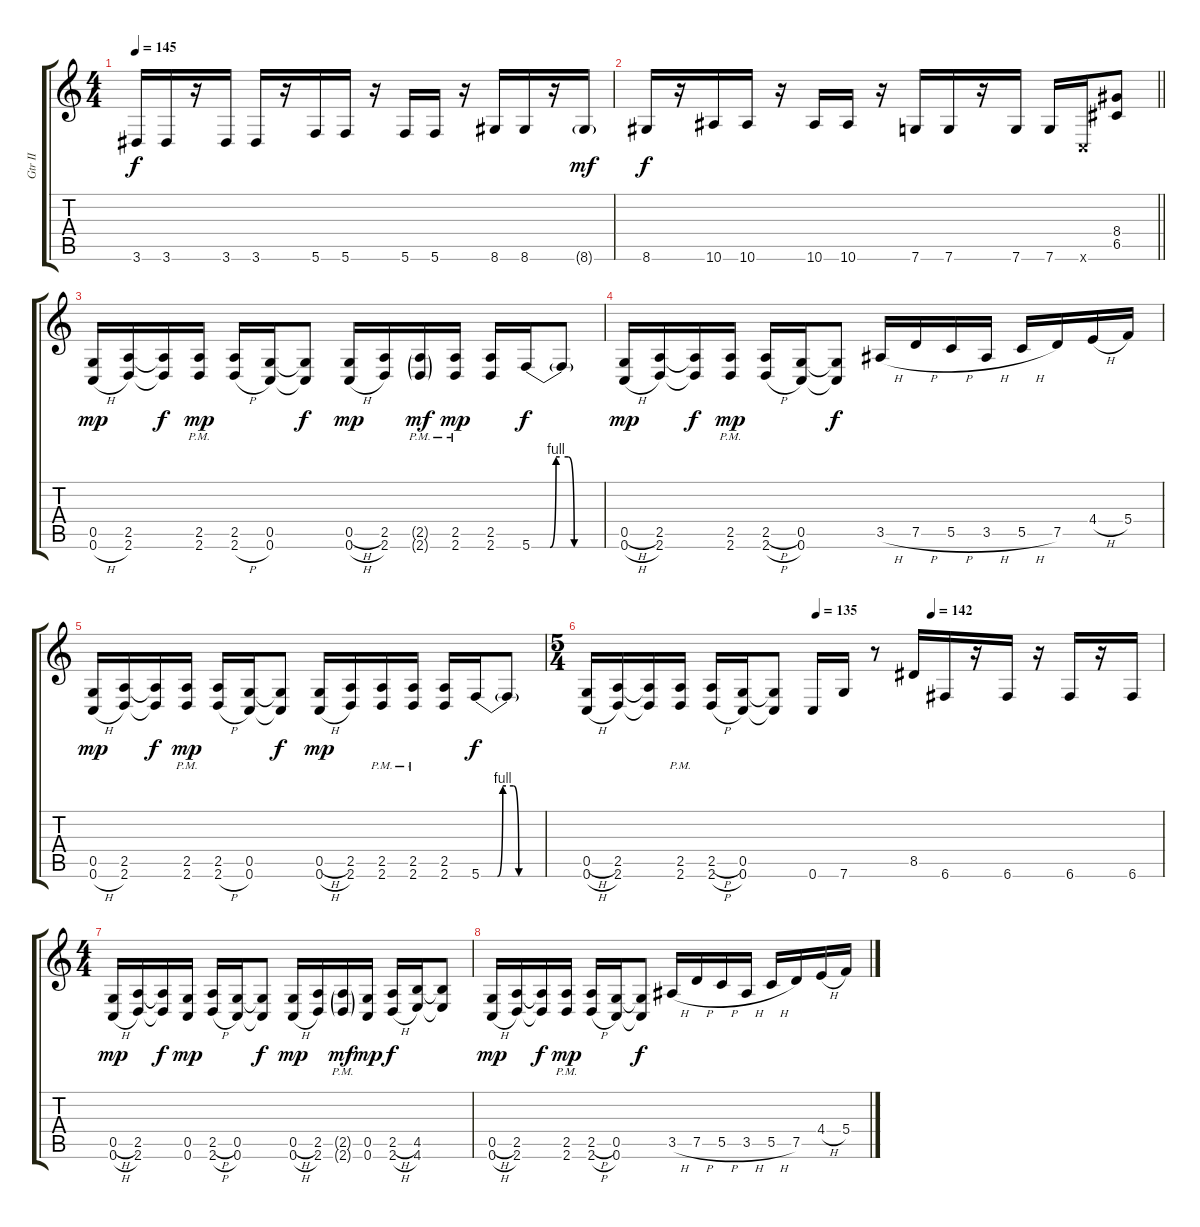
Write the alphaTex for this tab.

\track ("Gtr II" "Gtr II") {instrument overdrivenguitar}
\staff {score tabs}
\tuning (D4 A3 F3 C3 G2 C2) {hide}
\ts (4 4)
\tempo 145
\clef g2
\ks c
3.6.16{dy f} 3.6.16 r.16 3.6.16 3.6.16 r.16 5.6.16 5.6.16 r.16 5.6.16 5.6.16 r.16 8.6.16 8.6.16 r.16 8.6{g}.16{dy mf} |
\barLineRight lightlight
8.6.16{dy f} r.16 10.6.16 10.6.16 r.16 10.6.16 10.6.16 r.16 7.6.16 7.6.16 r.16 7.6.16 7.6.16 0.6{x}.16 (8.4 6.5).8 |
(0.5 0.6{h}).16{dy mp volume 13} (2.5 2.6).16 (2.5{t} 2.6{t}).16{dy f} (2.5{pm} 2.6{pm}).16{dy mp} (2.5 2.6{h}).16 (0.5 0.6).16 (0.5{t} 0.6{t}).8{dy f} (0.5{h} 0.6{h}).16{dy mp} (2.5 2.6).16 (2.5{g pm} 2.6{g pm}).16{dy mf} (2.5{pm} 2.6{pm}).16{dy mp} (2.5 2.6).16 5.6{be (custom 0 0 15 0 20 4 23 4 30 4 35 0 45 0 60 0)}.16{dy f} 5.6{t}.8 |
(0.5{h} 0.6{h}).16{dy mp} (2.5 2.6).16 (2.5{t} 2.6{t}).16{dy f} (2.5{pm} 2.6{pm}).16{dy mp} (2.5{h} 2.6{h}).16 (0.5 0.6).16 (0.5{t} 0.6{t}).8{dy f} 3.5{h}.16 7.5{h}.16 5.5{h}.16 3.5{h}.16 5.5{h}.16 7.5.16 4.4{h}.16 5.4.16 |
(0.5 0.6{h}).16{dy mp} (2.5 2.6).16 (2.5{t} 2.6{t}).16{dy f} (2.5{pm} 2.6{pm}).16{dy mp} (2.5 2.6{h}).16 (0.5 0.6).16 (0.5{t} 0.6{t}).8{dy f} (0.5{h} 0.6{h}).16{dy mp} (2.5 2.6).16 (2.5{pm} 2.6{pm}).16 (2.5{pm} 2.6{pm}).16 (2.5 2.6).16 5.6{be (custom 0 0 15 0 20 4 23 4 30 4 35 0 45 0 60 0)}.16{dy f} 5.6{t}.8 |
\ts (5 4)
\tempo (135 0.4)
\tempo (142 0.6)
(0.5{h} 0.6{h}).16 (2.5 2.6).16 (2.5{t} 2.6{t}).16 (2.5{pm} 2.6{pm}).16 (2.5{h} 2.6{h}).16 (0.5 0.6).16 (0.5{t} 0.6{t}).8 0.6.16 7.6.16 r.8 8.5.16 6.6.16 r.16 6.6.16 r.16 6.6.16 r.16 6.6.16 |
\ts (4 4)
(0.5{h} 0.6{h}).16{dy mp} (2.5 2.6).16 (2.5{t} 2.6{t}).16{dy f} (0.5 0.6).16{dy mp} (2.5{h} 2.6{h}).16 (0.5 0.6).16 (0.5{t} 0.6{t}).8{dy f} (0.5{h} 0.6{h}).16{dy mp} (2.5 2.6).16 (2.5{g pm} 2.6{g pm}).16{dy mf} (0.5 0.6).16{dy mp} (2.5{h} 2.6{h}).16{dy f} (4.5 4.6).16 (4.5{t} 4.6{t}).8 |
(0.5{h} 0.6{h}).16{dy mp} (2.5 2.6).16 (2.5{t} 2.6{t}).16{dy f} (2.5{pm} 2.6{pm}).16{dy mp} (2.5{h} 2.6{h}).16 (0.5 0.6).16 (0.5{t} 0.6{t}).8{dy f} 3.5{h}.16 7.5{h}.16 5.5{h}.16 3.5{h}.16 5.5{h}.16 7.5.16 4.4{h}.16 5.4.16
